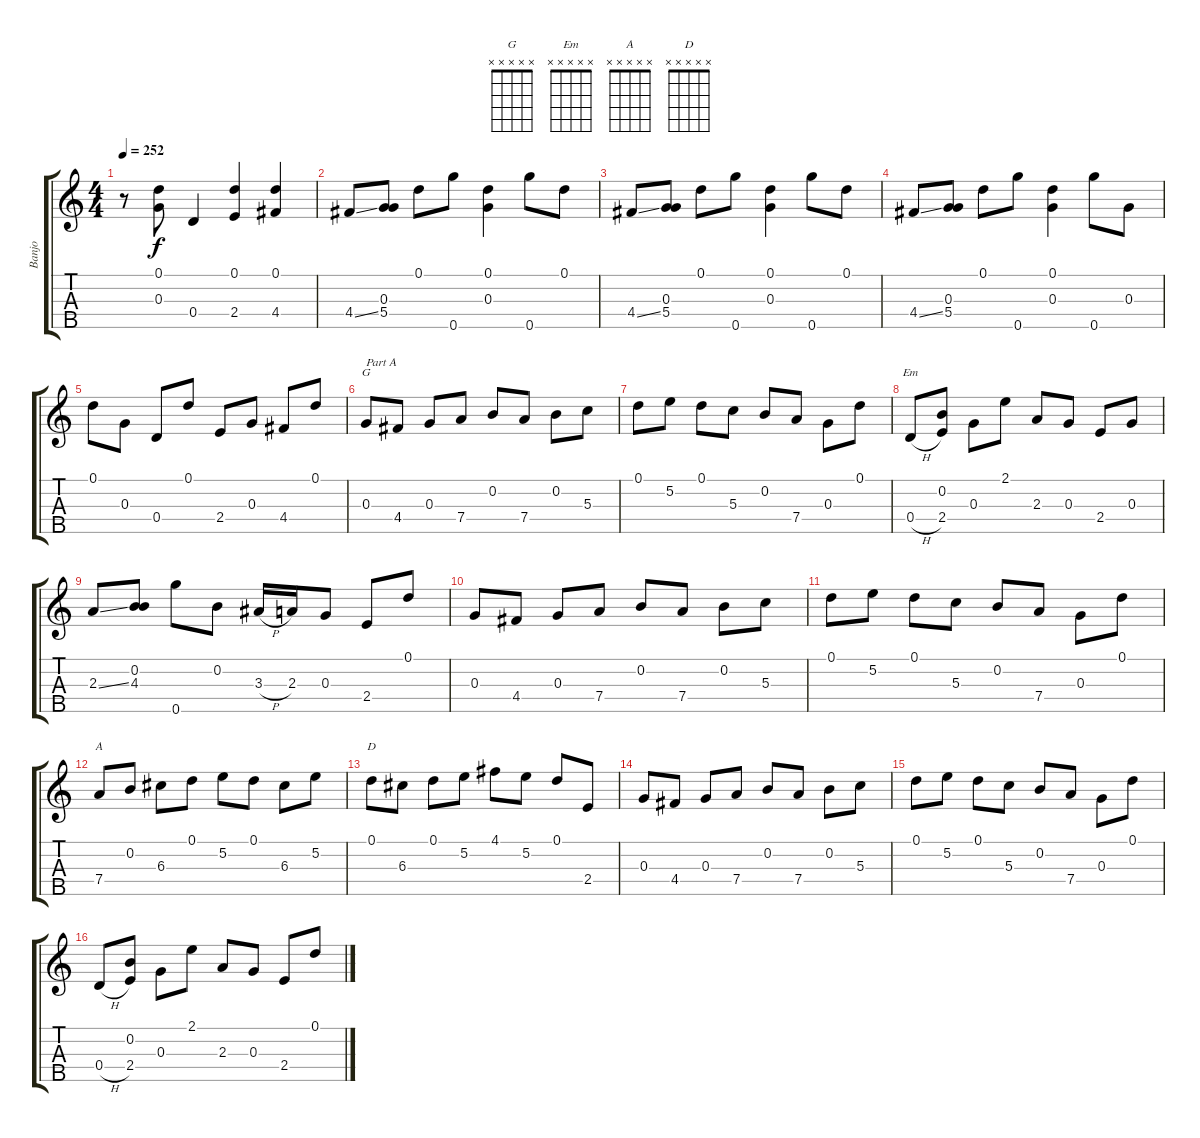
\track ("Banjo" "Banjo") {instrument banjo}
\staff {score tabs}
\tuning (D4 B3 G3 D3 G4) {hide}
\displaytranspose 12
\chord ("G" x x x x x) {firstfret 0}
\chord ("Em" x x x x x) {firstfret 0}
\chord ("A" x x x x x) {firstfret 0}
\chord ("D" x x x x x) {firstfret 0}
\ts (4 4)
\tempo 252
\clef g2
\ks c
r.8{dy f instrument banjo} (0.1 0.3).8 0.4.4 (0.1 2.4).4 (0.1 4.4).4 |
4.4{ss}.8 (0.3 5.4).8 0.1.8 0.5.8 (0.1 0.3).4 0.5.8 0.1.8 |
4.4{ss}.8 (0.3 5.4).8 0.1.8 0.5.8 (0.1 0.3).4 0.5.8 0.1.8 |
4.4{ss}.8 (0.3 5.4).8 0.1.8 0.5.8 (0.1 0.3).4 0.5.8 0.3.8 |
0.1.8 0.3.8 0.4.8 0.1.8 2.4.8 0.3.8 4.4.8 0.1.8 |
0.3.8{ch "G" txt "Part A"} 4.4.8 0.3.8 7.4.8 0.2.8 7.4.8 0.2.8 5.3.8 |
0.1.8 5.2.8 0.1.8 5.3.8 0.2.8 7.4.8 0.3.8 0.1.8 |
0.4{h}.8{ch "Em"} (0.2 2.4).8 0.3.8 2.1.8 2.3.8 0.3.8 2.4.8 0.3.8 |
2.3{ss}.8 (0.2 4.3).8 0.5.8 0.2.8 3.3{h}.16 2.3.16 0.3.8 2.4.8 0.1.8 |
0.3.8 4.4.8 0.3.8 7.4.8 0.2.8 7.4.8 0.2.8 5.3.8 |
0.1.8 5.2.8 0.1.8 5.3.8 0.2.8 7.4.8 0.3.8 0.1.8 |
7.4.8{ch "A"} 0.2.8 6.3.8 0.1.8 5.2.8 0.1.8 6.3.8 5.2.8 |
0.1.8{ch "D"} 6.3.8 0.1.8 5.2.8 4.1.8 5.2.8 0.1.8 2.4.8 |
0.3.8 4.4.8 0.3.8 7.4.8 0.2.8 7.4.8 0.2.8 5.3.8 |
0.1.8 5.2.8 0.1.8 5.3.8 0.2.8 7.4.8 0.3.8 0.1.8 |
0.4{h}.8 (0.2 2.4).8 0.3.8 2.1.8 2.3.8 0.3.8 2.4.8 0.1.8
